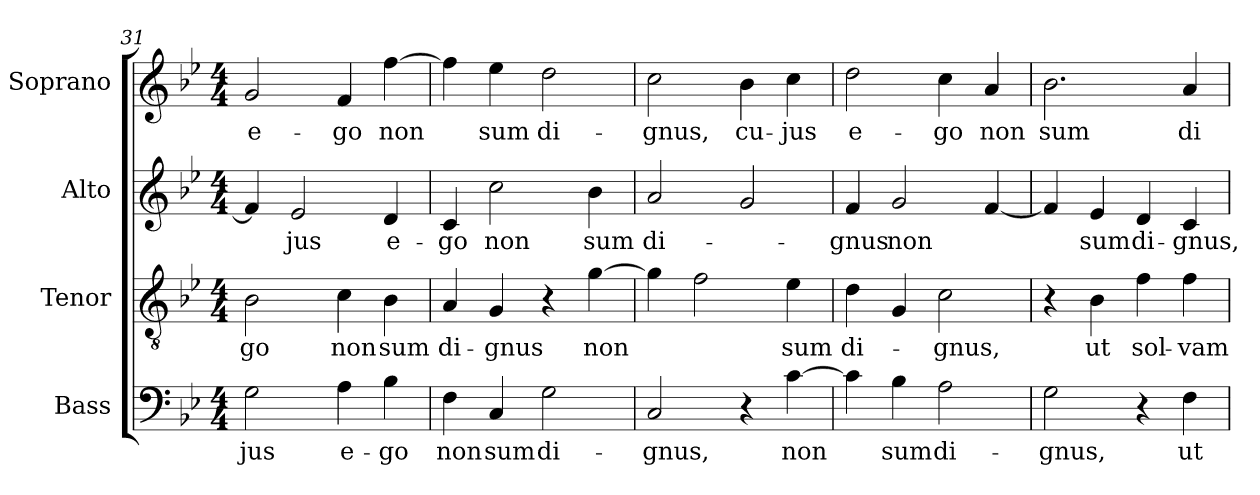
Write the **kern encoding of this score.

**kern	**text	**kern	**text	**kern	**text	**kern	**text
*part4	*part4	*part3	*part3	*part2	*part2	*part1	*part1
*staff4	*staff4	*staff3	*staff3	*staff2	*staff2	*staff1	*staff1
*I"Bass	*	*I"Tenor	*	*I"Alto	*	*I"Soprano	*
*I'B.	*	*I'T.	*	*I'A.	*	*I'S.	*
*clefF4	*	*clefGv2	*	*clefG2	*	*clefG2	*
*	*	*ITrd7c12	*	*	*	*	*
*k[b-e-]	*	*k[b-e-]	*	*k[b-e-]	*	*k[b-e-]	*
*B-:	*	*B-:	*	*B-:	*	*B-:	*
*M4/4	*	*M4/4	*	*M4/4	*	*M4/4	*
=31	=31	=31	=31	=31	=31	=31	=31
!	!LO:LY:b:color=#000000	!	!	!	!	!	!
!	!	!	!LO:LY:b:color=#000000	!	!	!	!
!	!	!	!	!	!	!	!LO:LY:b:color=#000000
2Gi\	-jus	2BB-i\	-go	4fi/]	.	2gi/	e-
!	!	!	!	!	!LO:LY:b:color=#000000	!	!
.	.	.	.	2e-i/	-jus	.	.
!	!LO:LY:b:color=#000000	!	!	!	!	!	!
!	!	!	!LO:LY:b:color=#000000	!	!	!	!
!	!	!	!	!	!	!	!LO:LY:b:color=#000000
4Ai\	e-	4Ci\	non	.	.	4fi/	-go
!	!LO:LY:b:color=#000000	!	!	!	!	!	!
!	!	!	!LO:LY:b:color=#000000	!	!	!	!
!	!	!	!	!	!LO:LY:b:color=#000000	!	!
!	!	!	!	!	!	!	!LO:LY:b:color=#000000
4B-i\	-go	4BB-i\	sum	4di/	e-	[4ffi\	non
=32	=32	=32	=32	=32	=32	=32	=32
!	!LO:LY:b:color=#000000	!	!	!	!	!	!
!	!	!	!LO:LY:b:color=#000000	!	!	!	!
!	!	!	!	!	!LO:LY:b:color=#000000	!	!
4Fi\	non	4AAi/	di-	4ci/	-go	4ffi\]	.
!	!LO:LY:b:color=#000000	!	!	!	!	!	!
!	!	!	!LO:LY:b:color=#000000	!	!	!	!
!	!	!	!	!	!LO:LY:b:color=#000000	!	!
!	!	!	!	!	!	!	!LO:LY:b:color=#000000
4Ci/	sum	4GGi/	-gnus	2cci\	non	4ee-i\	sum
!	!LO:LY:b:color=#000000	!	!	!	!	!	!
!	!	!	!	!	!	!	!LO:LY:b:color=#000000
2Gi\	di-	4r	.	.	.	2ddi\	di-
!	!	!	!LO:LY:b:color=#000000	!	!	!	!
!	!	!	!	!	!LO:LY:b:color=#000000	!	!
.	.	[4Gi\	non	4b-i\	sum	.	.
!!LO:LB:g=z
=33	=33	=33	=33	=33	=33	=33	=33
!	!LO:LY:b:color=#000000	!	!	!	!	!	!
!	!	!	!	!	!LO:LY:b:color=#000000	!	!
!	!	!	!	!	!	!	!LO:LY:b:color=#000000
2Ci/	-gnus,	4Gi\]	.	2ai/	di-	2cci\	-gnus,
.	.	2Fi\	.	.	.	.	.
!	!	!	!	!	!	!	!LO:LY:b:color=#000000
4r	.	.	.	2gi/	.	4b-i\	cu-
!	!LO:LY:b:color=#000000	!	!	!	!	!	!
!	!	!	!LO:LY:b:color=#000000	!	!	!	!
!	!	!	!	!	!	!	!LO:LY:b:color=#000000
[4ci\	non	4E-i\	sum	.	.	4cci\	-jus
=34	=34	=34	=34	=34	=34	=34	=34
!	!	!	!LO:LY:b:color=#000000	!	!	!	!
!	!	!	!	!	!LO:LY:b:color=#000000	!	!
!	!	!	!	!	!	!	!LO:LY:b:color=#000000
4ci\]	.	4Di\	di-	4fi/	-gnus	2ddi\	e-
!	!LO:LY:b:color=#000000	!	!	!	!	!	!
!	!	!	!	!	!LO:LY:b:color=#000000	!	!
4B-i\	sum	4GGi/	.	2gi/	non	.	.
!	!LO:LY:b:color=#000000	!	!	!	!	!	!
!	!	!	!LO:LY:b:color=#000000	!	!	!	!
!	!	!	!	!	!	!	!LO:LY:b:color=#000000
2Ai\	di-	2Ci\	-gnus,	.	.	4cci\	-go
!	!	!	!	!	!	!	!LO:LY:b:color=#000000
.	.	.	.	[4fi/	.	4ai/	non
=35	=35	=35	=35	=35	=35	=35	=35
!	!LO:LY:b:color=#000000	!	!	!	!	!	!
!	!	!	!	!	!	!	!LO:LY:b:color=#000000
2Gi\	-gnus,	4r	.	4fi/]	.	2.b-i\	sum
!	!	!	!LO:LY:b:color=#000000	!	!	!	!
!	!	!	!	!	!LO:LY:b:color=#000000	!	!
.	.	4BB-i\	ut	4e-i/	sum	.	.
!	!	!	!LO:LY:b:color=#000000	!	!	!	!
!	!	!	!	!	!LO:LY:b:color=#000000	!	!
4r	.	4Fi\	sol-	4di/	di-	.	.
!	!LO:LY:b:color=#000000	!	!	!	!	!	!
!	!	!	!LO:LY:b:color=#000000	!	!	!	!
!	!	!	!	!	!LO:LY:b:color=#000000	!	!
!	!	!	!	!	!	!	!LO:LY:b:color=#000000
4Fi\	ut	4Fi\	-vam	4ci/	-gnus,	4ai/	di-
=	=	=	=	=	=	=	=
*-	*-	*-	*-	*-	*-	*-	*-
